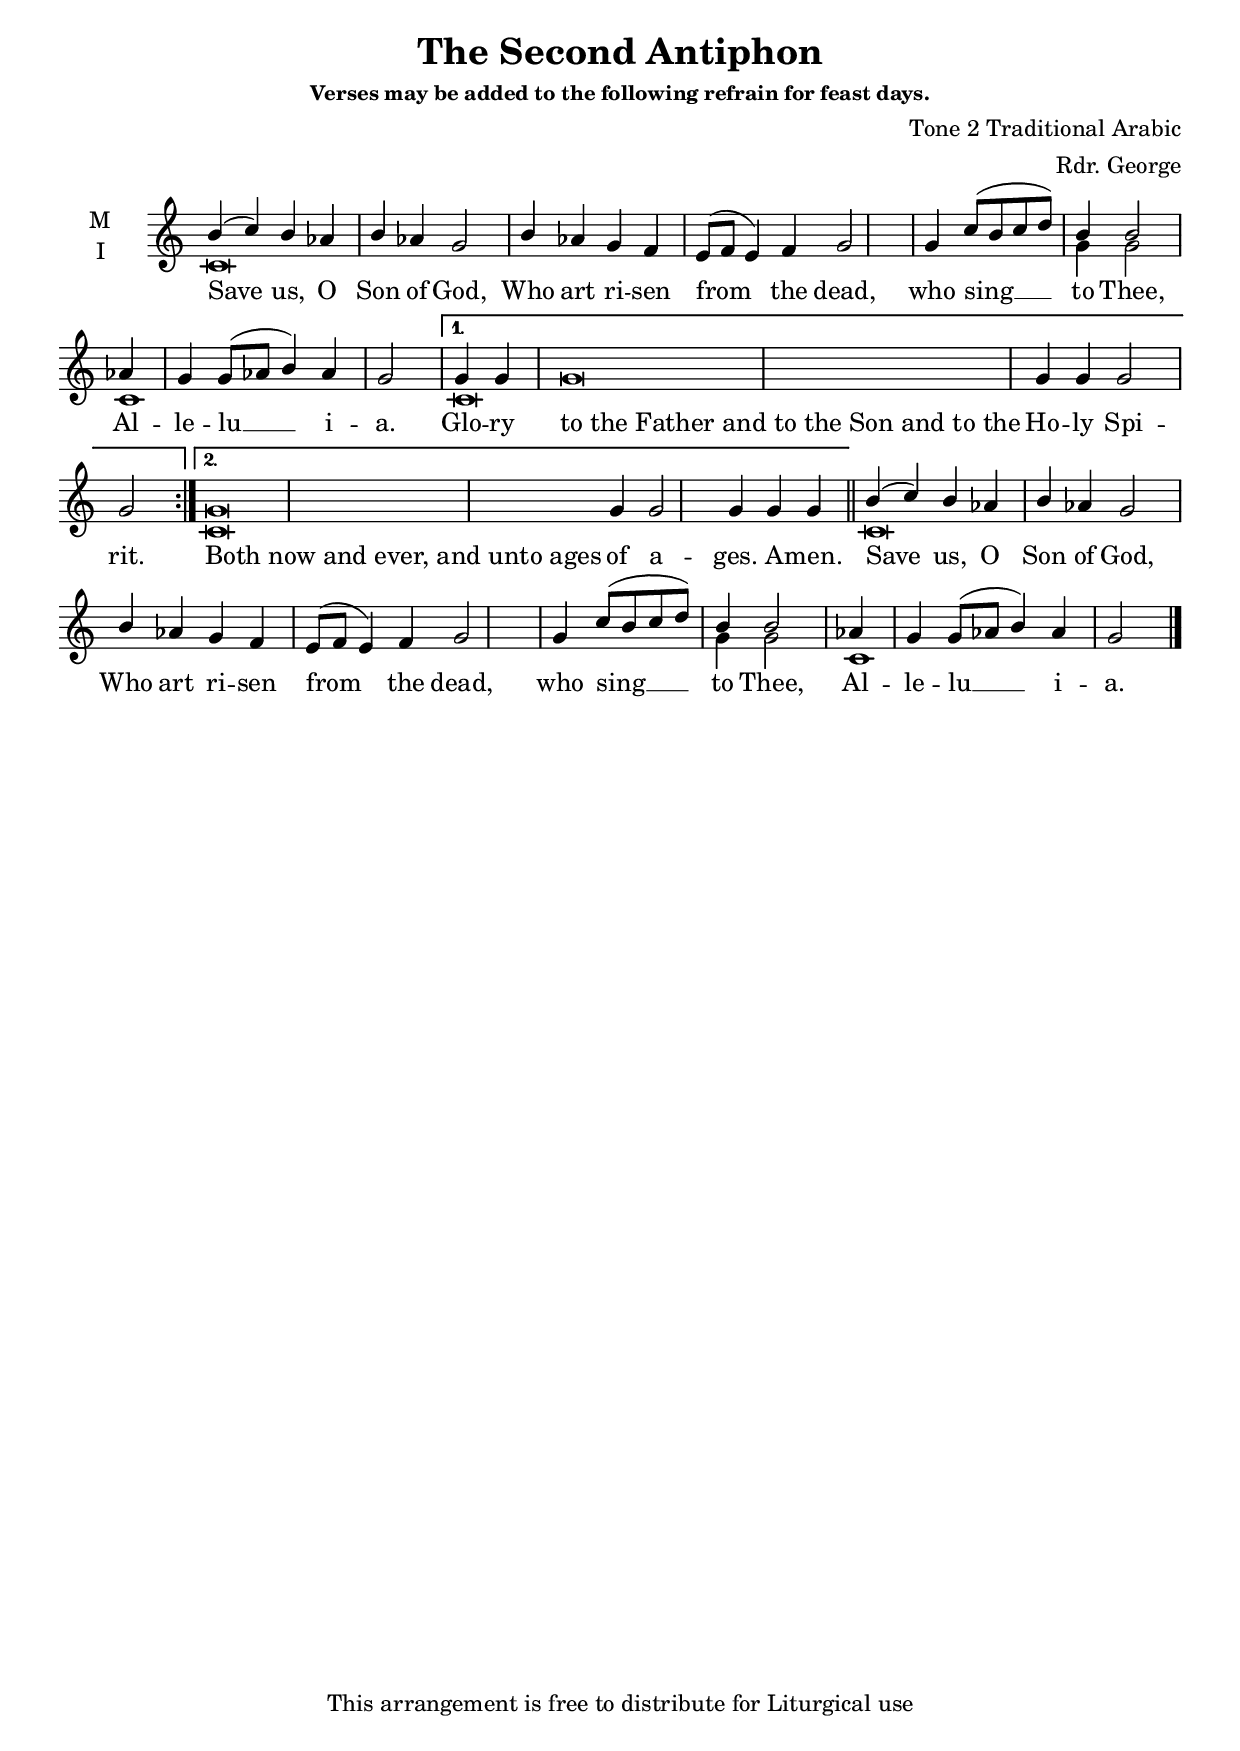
\version "2.18.2"

\header {
  title = "The Second Antiphon"
  subtitle = ""
  subsubtitle = "Verses may be added to the following refrain for feast days."
  composer = "Tone 2 Traditional Arabic"
  arranger = "Rdr. George"
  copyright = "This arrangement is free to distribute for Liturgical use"
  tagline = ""
}
\version "2.18.2"

% Provide an easy way to group a bunch of text together on a breve
% http://lilypond.org/doc/v2.18/Documentation/notation/working-with-ancient-music_002d_002dscenarios-and-solutions
recite = \once \override LyricText.self-alignment-X = #-1

\defineBarLine "invisible" #'("" "" "")
global = {
  \time 4/4 % Not used, Time_signature_engraver is removed from layout
  \key c \major
  \set Timing.defaultBarType = "invisible" %% Only put bar lines where I say
}

lyricText = \lyricmode {
  Save us, O Son of God, Who art ri -- sen from the dead,
    who sing __ to Thee,
    Al -- le -- lu __ i --  a.
  Glo -- ry \recite"to the Father and to the Son and to the" Ho -- ly Spi -- rit.
  \recite"Both now and ever, and unto ages" of a -- ges. A -- men.
  Save us, O Son of God, Who art ri -- sen from the dead,
    who sing __ to Thee,
    Al -- le -- lu __ i --  a.
}

melody = \relative c'' {
  % Ritardando spanning several notes
  \override TextSpanner.bound-details.left.text = "rit."
  \global % Leave these here for key to display
  \repeat volta 2 { b4( c) b aes b aes g2 b4 aes g f e8( f e4) f g2 \bar "|"
                    g4 c8( b c d) b4 b2 \bar "|"
                    aes4 g g8( aes b4) aes g2 \bar "|"}
     \alternative {
          { g4 g g\breve  g4 g g2 g2 \bar ":|." }
          { g\breve  g4 g2 g4 g g \bar "|" }
     }
  b4( c) b aes b aes g2 b4 aes g f e8( f e4) f g2 \bar"|"
  g4 c8( b c d) b4 b2 \bar"|"
  aes4 g g8( aes b4) aes g2 \bar "|."
}

ison = \relative c' {
  \global % Leave these here for key to display
  \repeat volta 2 { c\breve s1. s1 s2 g'4 g2 c,1 s2.}
     \alternative {
          { c\breve s\breve  \bar ":|." }
          { c\breve  s1. \bar "||" }
     }
  c\breve s1. s1 s2 g'4 g2 c,1 s2. \bar "|."

}

\score {
  \new ChoirStaff <<
    \new Staff \with {
      midiInstrument = "choir aahs"
      instrumentName = \markup \center-column { M I }
    } <<
      \new Voice = "melody" { \voiceOne \melody }
      \new Voice = "ison" { \voiceTwo \ison }
    >>
    \new Lyrics \with {
      \override VerticalAxisGroup #'staff-affinity = #CENTER
    } \lyricsto "melody" \lyricText

  >>
  \layout {
    \context {
      \Staff
      \remove "Time_signature_engraver"
    }
    \context {
      \Score
      \omit BarNumber
    }
  }
  \midi { \tempo 4 = 200
          \context {
            \Voice
            \remove "Dynamic_performer"
    }
  }
}

